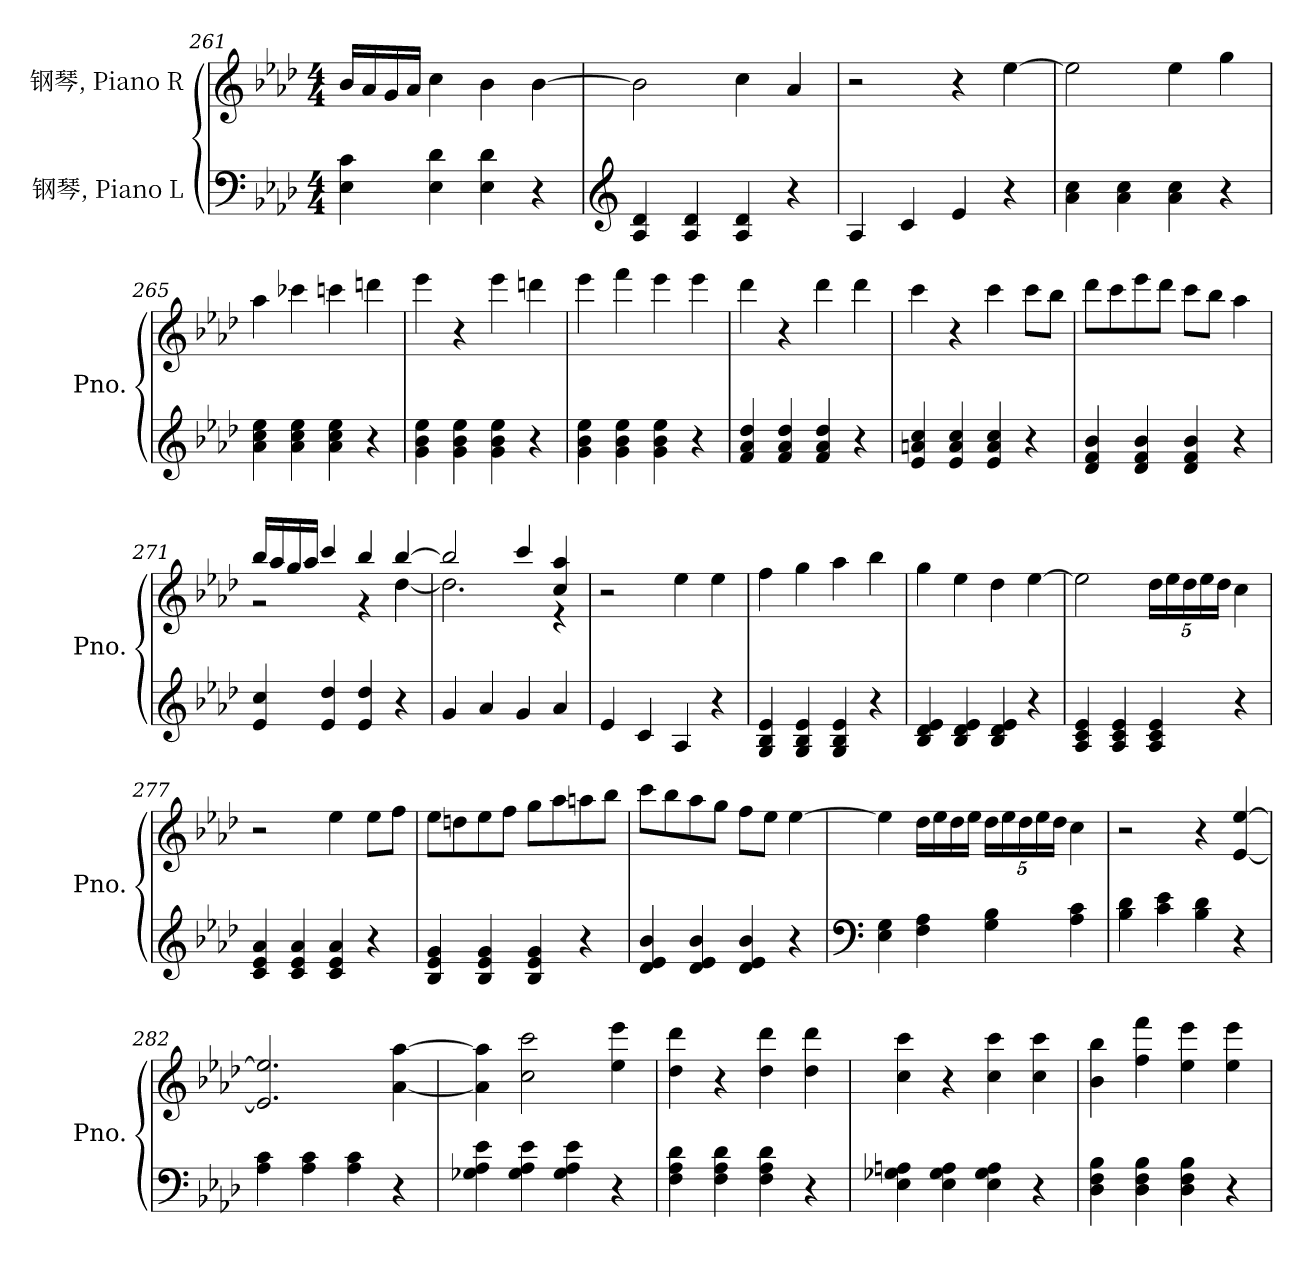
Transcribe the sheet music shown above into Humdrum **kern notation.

**kern	**kern
*part2	*part1
*staff2	*staff1
*I"钢琴, Piano L	*I"钢琴, Piano R
*I'Pno.	*I'Pno.
!!LO:LB:g=z
*clefF4	*clefG2
*k[b-e-a-d-]	*k[b-e-a-d-]
*M4/4	*M4/4
=261	=261
4E-\ 4c\	16b-/LL
.	16a-/
.	16g/
.	16a-/JJ
4E-\ 4d-\	4cc\
4E-\ 4d-\	4b-\
4r	[4b-\
=262	=262
*clefG2	*
4A-/ 4d-/	2b-\]
4A-/ 4d-/	.
4A-/ 4d-/	4cc\
4r	4a-/
=263	=263
4A-/	2r
4c/	.
4e-/	4r
4r	[4ee-\
=264	=264
4a-\ 4cc\	2ee-\]
4a-\ 4cc\	.
4a-\ 4cc\	4ee-\
4r	4gg\
=265	=265
4a-\ 4cc\ 4ee-\	4aa-\
4a-\ 4cc\ 4ee-\	4ccc-X\
4a-\ 4cc\ 4ee-\	4cccn\
4r	4dddn\
=266	=266
4g\ 4b-\ 4ee-\	4eee-\
4g\ 4b-\ 4ee-\	4r
4g\ 4b-\ 4ee-\	4eee-\
4r	4dddn\
!!LO:LB:g=z
=267	=267
4g\ 4b-\ 4ee-\	4eee-\
4g\ 4b-\ 4ee-\	4fff\
4g\ 4b-\ 4ee-\	4eee-\
4r	4eee-\
=268	=268
4f/ 4a-/ 4dd-/	4ddd-\
4f/ 4a-/ 4dd-/	4r
4f/ 4a-/ 4dd-/	4ddd-\
4r	4ddd-\
=269	=269
4e-/ 4an/ 4cc/	4ccc\
4e-/ 4a/ 4cc/	4r
4e-/ 4a/ 4cc/	4ccc\
4r	8ccc\L
.	8bb-\J
=270	=270
4d-/ 4f/ 4b-/	8ddd-\L
.	8ccc\
4d-/ 4f/ 4b-/	8eee-\
.	8ddd-\J
4d-/ 4f/ 4b-/	8ccc\L
.	8bb-\J
4r	4aa-\
=271	=271
*	*^
4e-/ 4cc/	16bb-/LL	2r
.	16aa-/	.
.	16gg/	.
.	16aa-/JJ	.
4e-/ 4dd-/	4ccc/	.
4e-/ 4dd-/	4bb-/	4r
4r	[4bb-/	[4dd-\
!!LO:LB:g=z	!!
=272	=272	=272
4g/	2bb-/]	2.dd-\]
4a-/	.	.
4g/	4ccc/	.
4a-/	4cc/ 4aa-/	4r
*	*v	*v
=273	=273
4e-/	2r
4c/	.
4A-/	4ee-\
4r	4ee-\
=274	=274
4G/ 4B-/ 4e-/	4ff\
4G/ 4B-/ 4e-/	4gg\
4G/ 4B-/ 4e-/	4aa-\
4r	4bb-\
=275	=275
4B-/ 4d-/ 4e-/	4gg\
4B-/ 4d-/ 4e-/	4ee-\
4B-/ 4d-/ 4e-/	4dd-\
4r	[4ee-\
=276	=276
4A-/ 4c/ 4e-/	2ee-\]
4A-/ 4c/ 4e-/	.
*	*Xbrackettup
4A-/ 4c/ 4e-/	20dd-\LL
.	20ee-\
.	20dd-\
.	20ee-\
.	20dd-\JJ
4r	4cc\
=277	=277
4c/ 4e-/ 4a-/	2r
4c/ 4e-/ 4a-/	.
4c/ 4e-/ 4a-/	4ee-\
4r	8ee-\L
.	8ff\J
!!LO:PB:g=z
=278	=278
4B-/ 4e-/ 4g/	8ee-\L
.	8ddn\
4B-/ 4e-/ 4g/	8ee-\
.	8ff\J
4B-/ 4e-/ 4g/	8gg\L
.	8aa-\
4r	8aan\
.	8bb-\J
=279	=279
4d-/ 4e-/ 4b-/	8ccc\L
.	8bb-\
4d-/ 4e-/ 4b-/	8aa-\
.	8gg\J
4d-/ 4e-/ 4b-/	8ff\L
.	8ee-\J
4r	[4ee-\
=280	=280
*clefF4	*
4E-\ 4G\	4ee-\]
4F\ 4A-\	16dd-\LL
.	16ee-\
.	16dd-\
.	16ee-\JJ
4G\ 4B-\	20dd-\LL
.	20ee-\
.	20dd-\
.	20ee-\
.	20dd-\JJ
4A-\ 4c\	4cc\
=281	=281
4B-\ 4d-\	2r
4c\ 4e-\	.
4B-\ 4d-\	4r
4r	[4e-/ [4ee-/
!!LO:LB:g=z
=282	=282
4A-\ 4c\	2.e-/] 2.ee-/]
4A-\ 4c\	.
4A-\ 4c\	.
4r	[4a-\ [4aa-\
=283	=283
4G-X\ 4A-\ 4e-\	4a-\] 4aa-\]
4G-\ 4A-\ 4e-\	2cc\ 2ccc\
4G-\ 4A-\ 4e-\	.
4r	4ee-\ 4eee-\
=284	=284
4F\ 4A-\ 4d-\	4dd-\ 4ddd-\
4F\ 4A-\ 4d-\	4r
4F\ 4A-\ 4d-\	4dd-\ 4ddd-\
4r	4dd-\ 4ddd-\
=285	=285
4E-\ 4G-X\ 4An\	4cc\ 4ccc\
4E-\ 4G-\ 4A\	4r
4E-\ 4G-\ 4A\	4cc\ 4ccc\
4r	4cc\ 4ccc\
=286	=286
4D-\ 4F\ 4B-\	4b-\ 4bb-\
4D-\ 4F\ 4B-\	4ff\ 4fff\
4D-\ 4F\ 4B-\	4ee-\ 4eee-\
4r	4ee-\ 4eee-\
=	=
*-	*-
